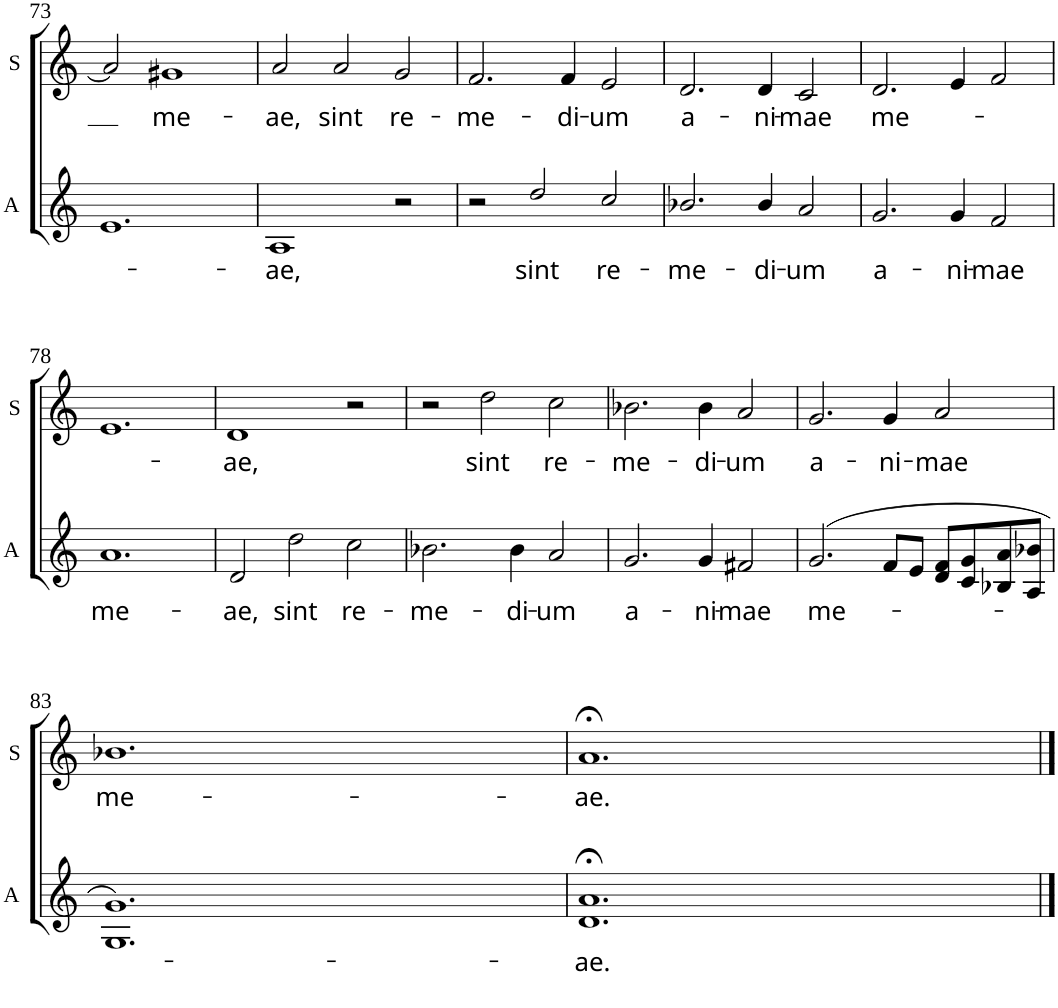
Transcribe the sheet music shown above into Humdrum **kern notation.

**kern	**text	**kern	**text
*part2	*part2	*part1	*part1
*staff2	*staff2	*staff1	*staff1
*I"Alto	*	*I"Soprano	*
*I'A	*	*I'S	*
!!LO:PB:g=z
*clefG2	*	*clefG2	*
*k[]	*	*k[]	*
*M3/2	*	*M3/2	*
=73	=73	=73	=73
1.e	.	2a/]	.
!	!	!	!LO:LY:b
.	.	1g#X	me-
=74	=74	=74	=74
!	!LO:LY:b	!	!LO:LY:b
1A	-ae,	2a/	-ae,
!	!	!	!LO:LY:b
.	.	2a/	sint
!	!	!	!LO:LY:b
2r	.	2g/	re-
=75	=75	=75	=75
!	!	!	!LO:LY:b
2r	.	2.f/	-me-
!	!LO:LY:b	!	!
2dd/	sint	.	.
!	!	!	!LO:LY:b
.	.	4f/	-di-
!	!LO:LY:b	!	!LO:LY:b
2cc/	re-	2e/	-um
=76	=76	=76	=76
!	!LO:LY:b	!	!LO:LY:b
2.b-X/	-me-	2.d/	a-
!	!LO:LY:b	!	!LO:LY:b
4b-/	-di-	4d/	-ni-
!	!LO:LY:b	!	!LO:LY:b
2a/	-um	2c/	-mae
=77	=77	=77	=77
!	!LO:LY:b	!	!LO:LY:b
2.g/	a-	2.d/	me-
!	!LO:LY:b	!	!
4g/	-ni-	4e/	.
!	!LO:LY:b	!	!
2f/	-mae	2f/	.
!!LO:LB:g=z
=78	=78	=78	=78
!	!LO:LY:b	!	!
1.a	me-	1.e	.
=79	=79	=79	=79
!	!LO:LY:b	!	!LO:LY:b
2d/	-ae,	1d	-ae,
!	!LO:LY:b	!	!
2dd\	sint	.	.
!	!LO:LY:b	!	!
2cc\	re-	2r	.
=80	=80	=80	=80
!	!LO:LY:b	!	!
2.b-X\	-me-	2r	.
!	!	!	!LO:LY:b
.	.	2dd\	sint
!	!LO:LY:b	!	!
4b-\	-di-	.	.
!	!LO:LY:b	!	!LO:LY:b
2a/	-um	2cc\	re-
=81	=81	=81	=81
!	!LO:LY:b	!	!LO:LY:b
2.g/	a-	2.b-X\	-me-
!	!LO:LY:b	!	!LO:LY:b
4g/	-ni-	4b-\	-di-
!	!LO:LY:b	!	!LO:LY:b
2f#X/	-mae	2a/	-um
=82	=82	=82	=82
!	!LO:LY:b	!	!LO:LY:b
(>2.g/	me-	2.g/	a-
!	!	!	!LO:LY:b
8f/L	.	4g/	-ni-
8e/J	.	.	.
!	!	!	!LO:LY:b
8d/ 8f/L	.	2a/	-mae
8c/ 8g/	.	.	.
8B-X/ 8a/	.	.	.
8A/ 8b-X/J	.	.	.
!!LO:LB:g=z
=83	=83	=83	=83
!	!	!	!LO:LY:b
1.G 1.g)	.	1.b-X	me-
=84	=84	=84	=84
!	!LO:LY:b	!	!LO:LY:b
1.d;< 1.a;<	-ae.	1.a;<	-ae.
==	==	==	==
*-	*-	*-	*-
